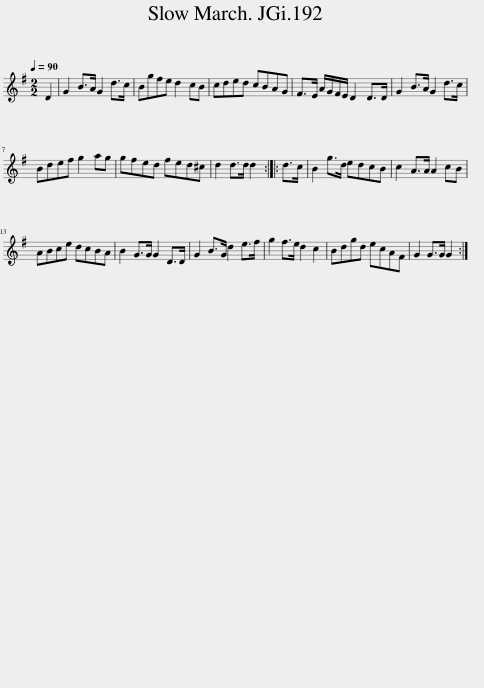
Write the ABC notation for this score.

X:1
L:1/8
Q:1/4=90
M:2/2
I:linebreak $
K:G
V:1 treble
V:1
 D2 | G2 B>A G2 d>c | Bgfe d2 cB | cded cBAG | F>E A/G/F/E/ D2 D>D | %5
 G2 B>A G2 d>c |$ Bdef g2 ag | gfed fed^c | d2 d>d d2 :: d>c | %10
 B2 g>d edcB | c2 A>A A2 cB |$ ABce dcBA | B2 G>G G2 D>D | G2 B>G d2 e>f | %15
 g2 f>e d2 c2 | Bdgd ecAF | G2 G>G G2 :| %18
